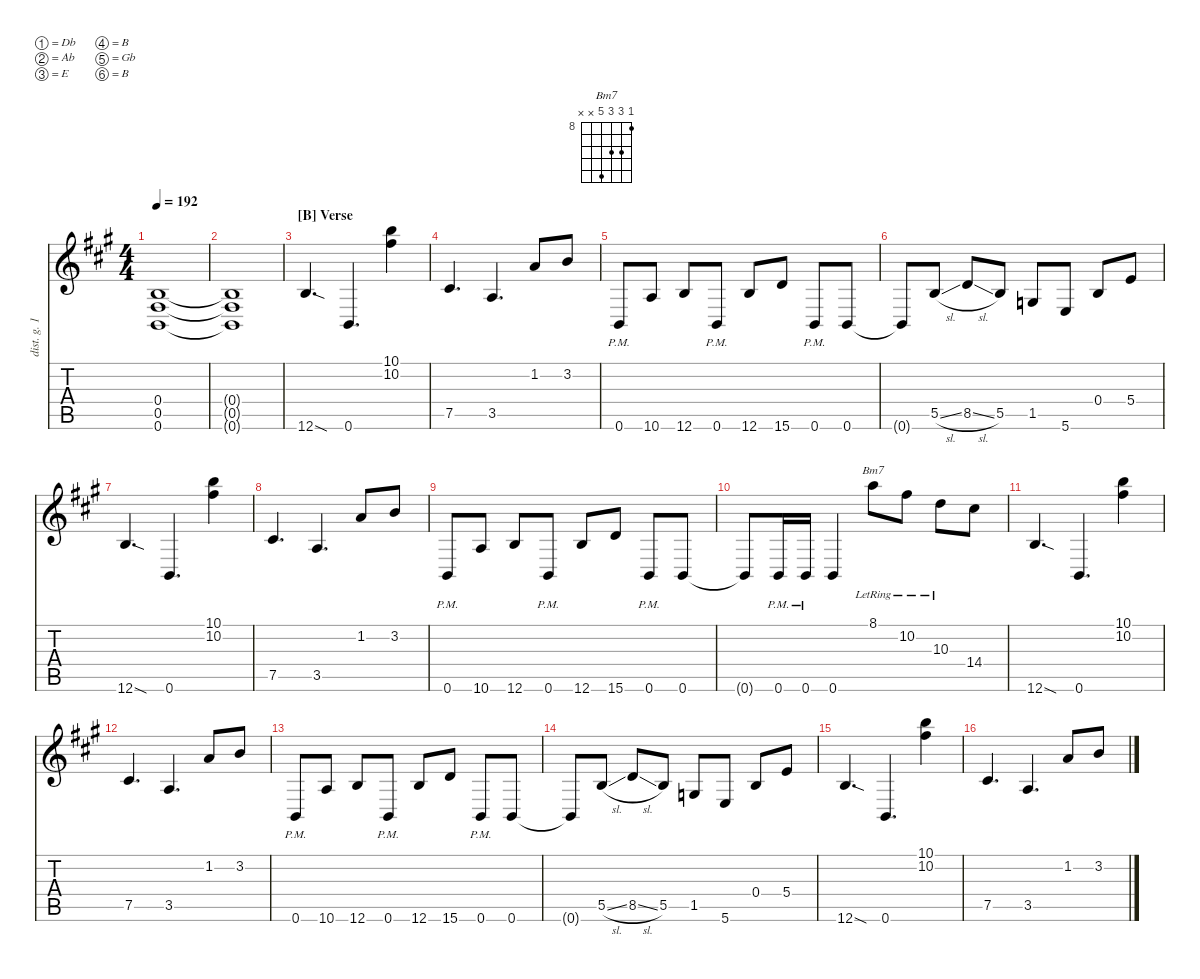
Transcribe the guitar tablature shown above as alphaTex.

\defaultSystemsLayout 4
\hideDynamics
\bracketExtendMode nobrackets
\otherSystemsTrackNameOrientation horizontal
\track ("Distortion Guitar 1" "dist. g. 1") {instrument distortionguitar}
\staff {score tabs}
\tuning (Db4 Ab3 E3 B2 Gb2 B1)
\chord ("Bm7" 8 10 10 12 x x) {firstfret 8 showfingering false}
\ts (4 4)
\tempo 192
\clef g2
\ks a
(0.6{acc forcenatural} 0.5{acc #} 0.4{acc forcenatural}).1{dy ff beam Up} |
(0.6{t acc forcenatural} 0.5{t acc #} 0.4{t acc forcenatural}).1{beam Up} |
\section ("B" "Verse")
12.6{sod acc forcenatural}.4{d beam Up} 0.6{acc forcenatural}.4{d beam Up} (10.2{acc #} 10.1{acc forcenatural}).4{beam Down} |
7.5{acc #}.4{d beam Up} 3.5{acc forcenatural}.4{d beam Up} 1.2{acc forcenatural}.8{beam Up} 3.2{acc forcenatural}.8{beam Up} |
0.6{pm acc forcenatural}.8{beam Up} 10.6{acc forcenatural}.8{beam Up} 12.6{acc forcenatural}.8{beam Up} 0.6{pm acc forcenatural}.8{beam Up} 12.6{acc forcenatural}.8{beam Up} 15.6{acc forcenatural}.8{beam Up} 0.6{pm acc forcenatural}.8{beam Up} 0.6{acc forcenatural}.8{beam Up} |
0.6{t acc forcenatural}.8{beam Up} 5.5{sl acc forcenatural}.8{beam Up} 8.5{sl acc forcenatural}.8{beam Up} 5.5{acc forcenatural}.8{beam Up} 1.5{acc forcenatural}.8{beam Up} 5.6{acc forcenatural}.8{beam Up} 0.4{acc forcenatural}.8{beam Up} 5.4{acc forcenatural}.8{beam Up} |
12.6{sod acc forcenatural}.4{d beam Up} 0.6{acc forcenatural}.4{d beam Up} (10.2{acc #} 10.1{acc forcenatural}).4{beam Down} |
7.5{acc #}.4{d beam Up} 3.5{acc forcenatural}.4{d beam Up} 1.2{acc forcenatural}.8{beam Up} 3.2{acc forcenatural}.8{beam Up} |
0.6{pm acc forcenatural}.8{beam Up} 10.6{acc forcenatural}.8{beam Up} 12.6{acc forcenatural}.8{beam Up} 0.6{pm acc forcenatural}.8{beam Up} 12.6{acc forcenatural}.8{beam Up} 15.6{acc forcenatural}.8{beam Up} 0.6{pm acc forcenatural}.8{beam Up} 0.6{acc forcenatural}.8{beam Up} |
0.6{t acc forcenatural}.8{beam Up} 0.6{pm acc forcenatural}.16{beam Up} 0.6{pm acc forcenatural}.16{beam Up} 0.6{acc forcenatural}.4{beam Up} 8.1{lr acc forcenatural}.8{ch "Bm7" beam Down} 10.2{lr acc #}.8{beam Down} 10.3{lr acc forcenatural}.8{beam Down} 14.4{acc #}.8{beam Down} |
12.6{sod acc forcenatural}.4{d beam Up} 0.6{acc forcenatural}.4{d beam Up} (10.2{acc #} 10.1{acc forcenatural}).4{beam Down} |
7.5{acc #}.4{d beam Up} 3.5{acc forcenatural}.4{d beam Up} 1.2{acc forcenatural}.8{beam Up} 3.2{acc forcenatural}.8{beam Up} |
0.6{pm acc forcenatural}.8{beam Up} 10.6{acc forcenatural}.8{beam Up} 12.6{acc forcenatural}.8{beam Up} 0.6{pm acc forcenatural}.8{beam Up} 12.6{acc forcenatural}.8{beam Up} 15.6{acc forcenatural}.8{beam Up} 0.6{pm acc forcenatural}.8{beam Up} 0.6{acc forcenatural}.8{beam Up} |
0.6{t acc forcenatural}.8{beam Up} 5.5{sl acc forcenatural}.8{beam Up} 8.5{sl acc forcenatural}.8{beam Up} 5.5{acc forcenatural}.8{beam Up} 1.5{acc forcenatural}.8{beam Up} 5.6{acc forcenatural}.8{beam Up} 0.4{acc forcenatural}.8{beam Up} 5.4{acc forcenatural}.8{beam Up} |
12.6{sod acc forcenatural}.4{d beam Up} 0.6{acc forcenatural}.4{d beam Up} (10.2{acc #} 10.1{acc forcenatural}).4{beam Down} |
7.5{acc #}.4{d beam Up} 3.5{acc forcenatural}.4{d beam Up} 1.2{acc forcenatural}.8{beam Up} 3.2{acc forcenatural}.8{beam Up}
